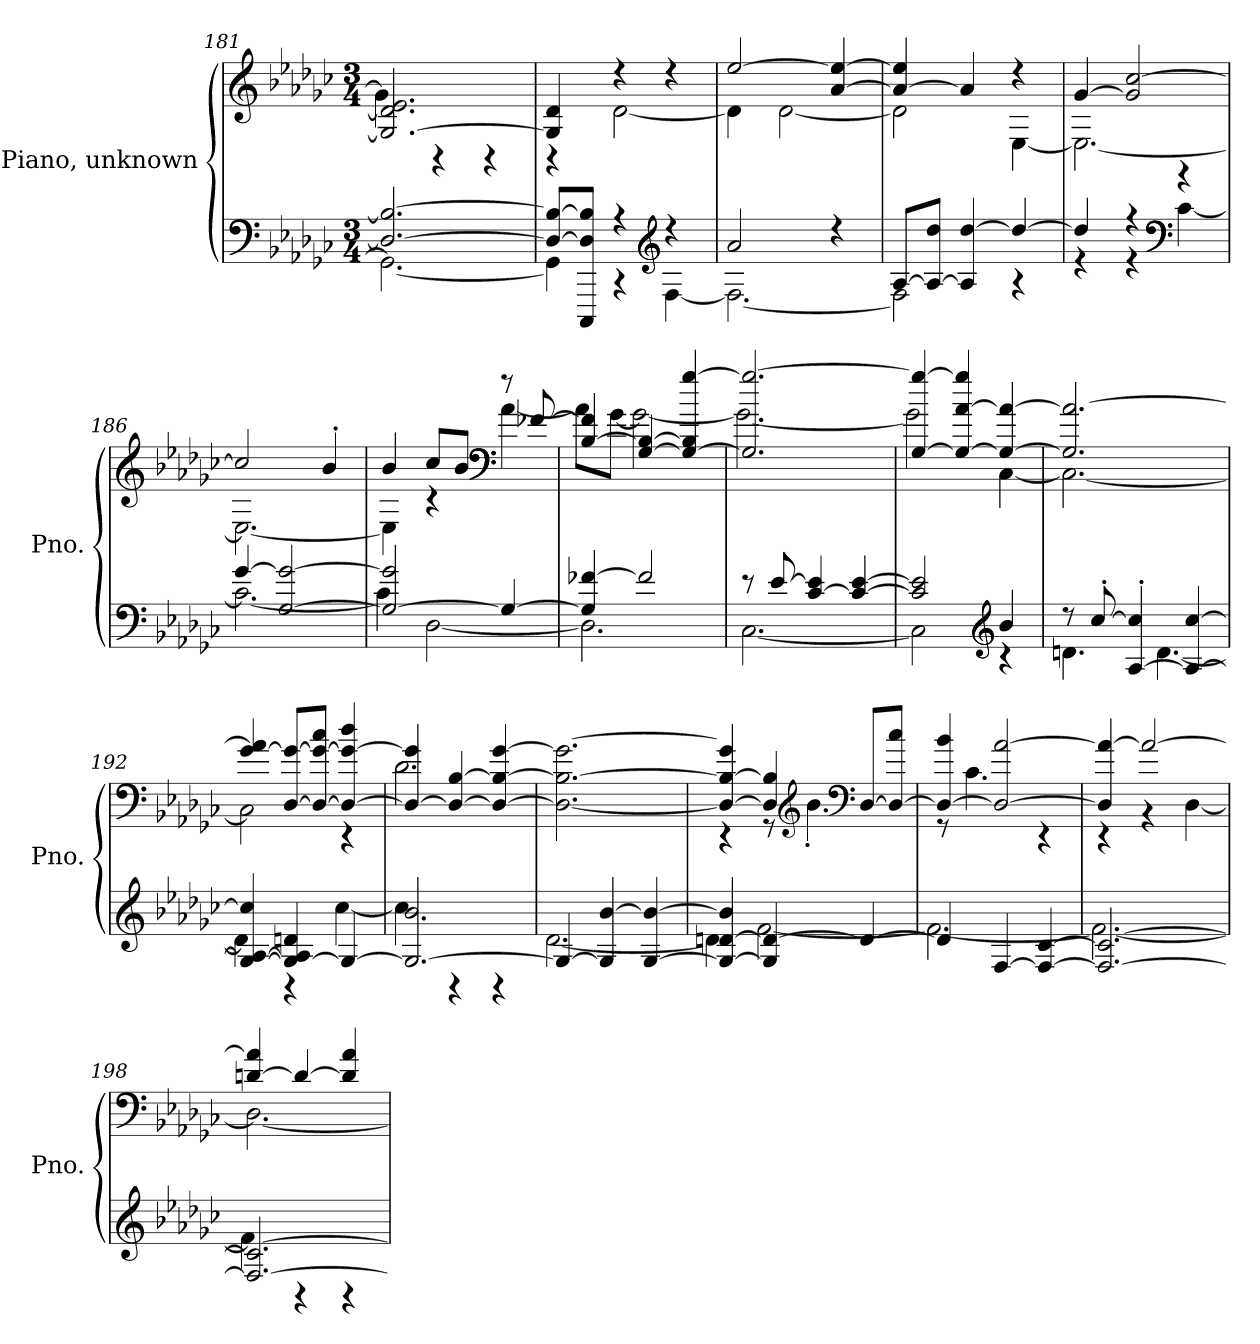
**kern	**kern
*part1	*part1
*staff2	*staff1
*I"Piano, unknown	*
*I'Pno.	*
*clefF4	*clefG2
*k[b-e-a-d-g-c-]	*k[b-e-a-d-g-c-]
*M3/4	*M3/4
=181	=181
*^	*^
2.D-/_ 2.B-/_	2.GG-\_	2.G-/_ 2.d-/] 2.e-/	4g-\]
.	.	.	4r
.	.	.	4r
=182	=182	=182	=182
8D-/_ 8B-/_L	4GG-\]	4G-/] 4d-/	4r
8CCC-/ 8D-/] 8B-/]J	.	.	.
4r	4r	4r	[2d-\
*clefG2	*	*	*
4r	[4F\	4r	.
=183	=183	=183	=183
2a-/	2.F\_	[2ee-/	4d-\]
.	.	.	[2d-\
4r	.	[4a-/ 4ee-/_	.
!!LO:LB:g=z	!!
=184	=184	=184	=184
[8A-/L	2F\]	4a-/_ 4ee-/]	2d-\]
8A-/_ 8dd-/J	.	.	.
4A-/] [4dd-/	.	4a-/]	.
4dd-/_	4r	4r	[4E-\
=185	=185	=185	=185
4dd-/]	4r	[4g-/	2.E-\_
4r	4r	2g-/] [2cc-/	.
*clefF4	*	*	*
4r	[4c-\	.	.
=186	=186	=186	=186
[4g-/	2.c-\_	2cc-/]	2.E-\_
[2G-/ 2g-/_	.	.	.
.	.	4b-'/	.
=187	=187	=187	=187
2G-/_ 2g-/]	4c-\]	4b-/	4E-\]
.	[2D-\	8cc-/L	4r
.	.	8b-/J	.
*	*	*clefF4	*
4G-/_	.	8r	[4a-\
.	.	[8f-X/	.
=188	=188	=188	=188
4G-/] [4f-X/	2.D-\]	[4B-/ 4f-/]	8a-\L]
.	.	.	[8g-\J
2f-/]	.	[4G-/ 4B-/_	2g-\_
.	.	4G-/_ 4B-/] [4gg-/	.
=189	=189	=189	=189
8r	[2.C-\	2.G-/] 2.gg-/_	2.g-\_
[8e-/	.	.	.
[4c-/ 4e-/]	.	.	.
4c-/_ [4e-/	.	.	.
!!LO:LB:g=z	!!
=190	=190	=190	=190
2c-/] 2e-/]	2C-\]	[4G-/ 4gg-/_	2g-\]
.	.	4G-/_ [4a-/ 4gg-/]	.
*clefG2	*	*	*
4b-/	4r	4G-/_ 4a-/_	[4C-\
=191	=191	=191	=191
8r	4.dn\	2.G-/] 2.a-/_	2.C-\_
[8cc-'/	.	.	.
[4A-/' 4cc-/]'	.	.	.
.	[4.d\	.	.
4A-/_ [4cc-/	.	.	.
=192	=192	=192	=192
[4G-/ 4A-/_ 4cc-/]	4d\]	[4g-/ 4a-/]	2C-\]
4G-/_ 4A-/] 4dn/	4r	[8D-/ 8g-/_L	.
.	.	8D-/_ 8g-/_ 8cc-/J	.
4G-/_	[4cc-\	4D-/_ 4g-/_ 4dd-/	4r
=193	=193	=193	=193
2.G-/_ 2.b-/	4cc-\]	4D-/_ 4g-/]	2.d-\
.	4r	4D-/_ [4B-/	.
.	4r	4D-/_ 4B-/_ [4g-/	.
*	*	*v	*v
=194	=194	=194
4G-/_	[2.d-\	2.D-\_ 2.B-\_ 2.g-\_
4G-/] [4b-/	.	.
[4G-/ 4b-/_	.	.
!!LO:LB:g=z
=195	=195	=195
*	*	*^
4G-/_ [4dn/ 4b-/]	4d-\]	4D-/_ 4B-/_ 4g-/]	4r
4G-/] 4d/_	[2f\	4D-/] 4B-/]	8r
*	*	*clefG2	*
.	.	.	4.b-'\
*	*	*clefF4	*
4d/_	.	[8D-/L	.
.	.	8D-/_ 8cc-/J	.
=196	=196	=196	=196
4d/]	2.f\_	4D-/_ 4b-/	8r
.	.	.	4.c-\
[4F/	.	2D-/_ [2a-/	.
4F/_ [4c-/	.	.	4r
=197	=197	=197	=197
2.F/_ 2.c-/_	2.f\_	4D-/] 4a-/_	4r
.	.	2a-/_	4r
.	.	.	[4D-\
=198	=198	=198	=198
2.F/_ 2.c-/_	4f\]	[4dn/ 4a-/]	2.D-\_
.	4r	4d/_	.
.	4r	4d/] 4a-/	.
*v	*v	*	*
*	*v	*v
=	=
*-	*-
